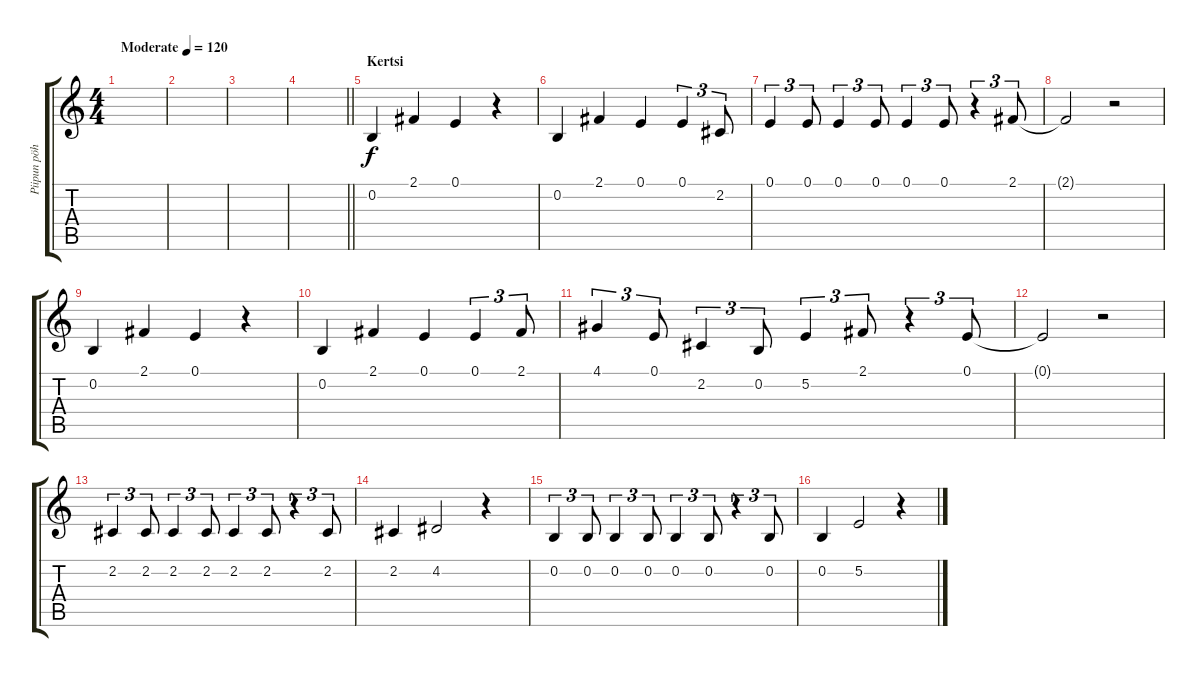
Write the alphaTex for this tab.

\track ("Piipun pöhinä" "Piipun pöh") {instrument lead6voice}
\staff {score tabs}
\tuning (E4 B3 G3 D3 A2 E2) {hide}
\ts (4 4)
\tempo (120 "Moderate")
\clef g2
\ks c
|
|
|
\barLineRight lightlight
|
\section ("" "Kertsi")
0.2.4 2.1.4 0.1.4 r.4 |
0.2.4 2.1.4 0.1.4 0.1.4{tu (3 2)} 2.2.8{tu (3 2)} |
0.1.4{tu (3 2)} 0.1.8{tu (3 2)} 0.1.4{tu (3 2)} 0.1.8{tu (3 2)} 0.1.4{tu (3 2)} 0.1.8{tu (3 2)} r.4{tu (3 2)} 2.1.8{tu (3 2)} |
2.1{t}.2 r.2 |
0.2.4 2.1.4 0.1.4 r.4 |
0.2.4 2.1.4 0.1.4 0.1.4{tu (3 2)} 2.1.8{tu (3 2)} |
4.1.4{tu (3 2)} 0.1.8{tu (3 2)} 2.2.4{tu (3 2)} 0.2.8{tu (3 2)} 5.2.4{tu (3 2)} 2.1.8{tu (3 2)} r.4{tu (3 2)} 0.1.8{tu (3 2)} |
0.1{t}.2 r.2 |
2.2.4{tu (3 2)} 2.2.8{tu (3 2)} 2.2.4{tu (3 2)} 2.2.8{tu (3 2)} 2.2.4{tu (3 2)} 2.2.8{tu (3 2)} r.4{tu (3 2)} 2.2.8{tu (3 2)} |
2.2.4 4.2.2 r.4 |
0.2.4{tu (3 2)} 0.2.8{tu (3 2)} 0.2.4{tu (3 2)} 0.2.8{tu (3 2)} 0.2.4{tu (3 2)} 0.2.8{tu (3 2)} r.4{tu (3 2)} 0.2.8{tu (3 2)} |
0.2.4 5.2.2 r.4
